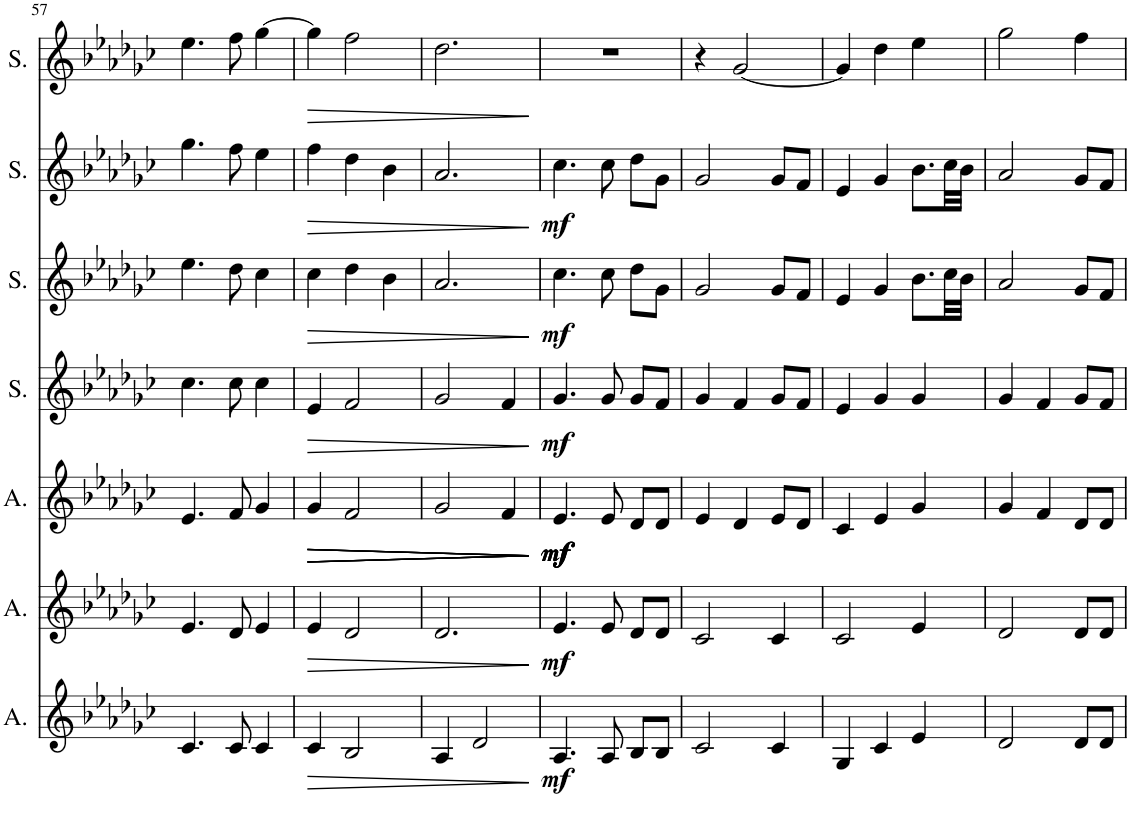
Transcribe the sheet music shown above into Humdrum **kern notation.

**kern	**dynam	**kern	**dynam	**kern	**dynam	**kern	**dynam	**kern	**dynam	**kern	**dynam	**kern	**dynam
*part7	*part7	*part6	*part6	*part5	*part5	*part4	*part4	*part3	*part3	*part2	*part2	*part1	*part1
*staff7	*staff7	*staff6	*staff6	*staff5	*staff5	*staff4	*staff4	*staff3	*staff3	*staff2	*staff2	*staff1	*staff1
*I"A3	*	*I"A2	*	*I"A1	*	*I"S3	*	*I"S2	*	*I"S1	*	*I"Solo	*
*I'A.	*	*I'A.	*	*I'A.	*	*I'S.	*	*I'S.	*	*I'S.	*	*I'S.	*
!!LO:PB:g=z
*clefG2	*	*clefG2	*	*clefG2	*	*clefG2	*	*clefG2	*	*clefG2	*	*clefG2	*
*k[b-e-a-d-g-c-]	*	*k[b-e-a-d-g-c-]	*	*k[b-e-a-d-g-c-]	*	*k[b-e-a-d-g-c-]	*	*k[b-e-a-d-g-c-]	*	*k[b-e-a-d-g-c-]	*	*k[b-e-a-d-g-c-]	*
*M3/4	*	*M3/4	*	*M3/4	*	*M3/4	*	*M3/4	*	*M3/4	*	*M3/4	*
=57	=57	=57	=57	=57	=57	=57	=57	=57	=57	=57	=57	=57	=57
4.c-/	.	4.e-/	.	4.e-/	.	4.cc-\	.	4.ee-\	.	4.gg-\	.	4.ee-\	.
8c-/	.	8d-/	.	8f/	.	8cc-\	.	8dd-\	.	8ff\	.	8ff\	.
4c-/	.	4e-/	.	4g-/	.	4cc-\	.	4cc-\	.	4ee-\	.	[4gg-\	.
=58	=58	=58	=58	=58	=58	=58	=58	=58	=58	=58	=58	=58	=58
!	!LO:HP:b	!	!LO:HP:b	!	!LO:HP:b	!	!LO:HP:b	!	!LO:HP:b	!	!LO:HP:b	!	!LO:HP:b
4c-/	>	4e-/	>	4g-/	>	4e-/	>	4cc-\	>	4ff\	>	4gg-\]	>
!	!	!	!	!	!LO:HP:b	!	!	!	!	!	!	!	!
2B-/	.	2d-/	.	2f/	>	2f/	.	4dd-\	.	4dd-\	.	2ff\	.
.	.	.	.	.	.	.	.	4b-\	.	4b-\	.	.	.
=59	=59	=59	=59	=59	=59	=59	=59	=59	=59	=59	=59	=59	=59
!	!	!	!	!	!LO:HP:b	!	!	!	!	!	!	!	!
4A-/	.	2.d-/	.	2g-/	>	2g-/	.	2.a-/	.	2.a-/	.	2.dd-\	.
2d-/	.	.	.	.	.	.	.	.	.	.	.	.	.
!	!	!	!	!	!LO:HP:b	!	!	!	!	!	!	!	!
.	.	.	.	4f/	>	4f/	.	.	.	.	.	.	.
.	]	.	]	.	] ] ] ]	.	]	.	]	.	]	.	]
=60	=60	=60	=60	=60	=60	=60	=60	=60	=60	=60	=60	=60	=60
!	!LO:DY:b	!	!LO:DY:b	!	!LO:DY:b	!	!	!	!	!	!	!	!
!	!	!	!	!	!LO:DY:n=1:b	!	!	!	!	!	!	!	!
!	!	!	!	!	!LO:DY:n=2:b	!	!	!	!	!	!	!	!
!	!	!	!	!	!LO:DY:n=3:b	!	!LO:DY:b	!	!LO:DY:b	!	!LO:DY:b	!	!
4.A-/	mf	4.e-/	mf	4.e-/	mf mf mf mf	4.g-/	mf	4.cc-\	mf	4.cc-\	mf	2.r	.
8A-/	.	8e-/	.	8e-/	.	8g-/	.	8cc-\	.	8cc-\	.	.	.
8B-/L	.	8d-/L	.	8d-/L	.	8g-/L	.	8dd-\L	.	8dd-\L	.	.	.
8B-/J	.	8d-/J	.	8d-/J	.	8f/J	.	8g-\J	.	8g-\J	.	.	.
=61	=61	=61	=61	=61	=61	=61	=61	=61	=61	=61	=61	=61	=61
2c-/	.	2c-/	.	4e-/	.	4g-/	.	2g-/	.	2g-/	.	4r	.
.	.	.	.	4d-/	.	4f/	.	.	.	.	.	[2g-/	.
4c-/	.	4c-/	.	8e-/L	.	8g-/L	.	8g-/L	.	8g-/L	.	.	.
.	.	.	.	8d-/J	.	8f/J	.	8f/J	.	8f/J	.	.	.
=62	=62	=62	=62	=62	=62	=62	=62	=62	=62	=62	=62	=62	=62
4G-/	.	2c-/	.	4c-/	.	4e-/	.	4e-/	.	4e-/	.	4g-/]	.
4c-/	.	.	.	4e-/	.	4g-/	.	4g-/	.	4g-/	.	4dd-\	.
4e-/	.	4e-/	.	4g-/	.	4g-/	.	8.b-\L	.	8.b-\L	.	4ee-\	.
.	.	.	.	.	.	.	.	32cc-\LL	.	32cc-\LL	.	.	.
.	.	.	.	.	.	.	.	32b-\JJJ	.	32b-\JJJ	.	.	.
=63	=63	=63	=63	=63	=63	=63	=63	=63	=63	=63	=63	=63	=63
2d-/	.	2d-/	.	4g-/	.	4g-/	.	2a-/	.	2a-/	.	2gg-\	.
.	.	.	.	4f/	.	4f/	.	.	.	.	.	.	.
8d-/L	.	8d-/L	.	8d-/L	.	8g-/L	.	8g-/L	.	8g-/L	.	4ff\	.
8d-/J	.	8d-/J	.	8d-/J	.	8f/J	.	8f/J	.	8f/J	.	.	.
=	=	=	=	=	=	=	=	=	=	=	=	=	=
*-	*-	*-	*-	*-	*-	*-	*-	*-	*-	*-	*-	*-	*-
